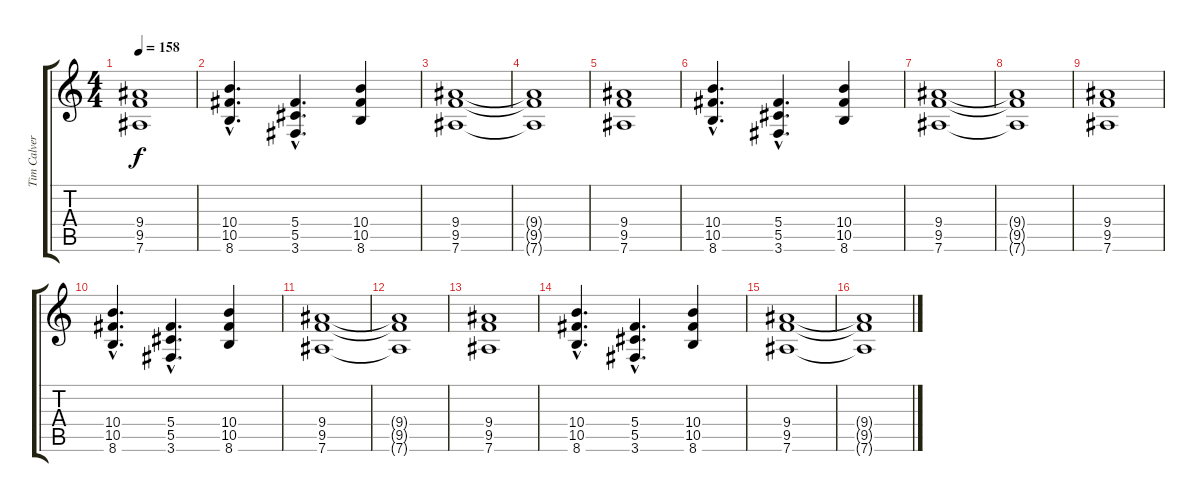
\track ("Tim Calvert Rthym" "Tim Calver") {instrument distortionguitar}
\staff {score tabs}
\tuning (Eb4 Bb3 Gb3 Db3 Ab2 Eb2) {hide}
\ts (4 4)
\tempo 158
\clef g2
\ks c
(9.4 9.5 7.6).1{dy f instrument distortionguitar} |
(10.4{hac} 10.5{hac} 8.6{hac}).4{d} (5.4{hac} 5.5{hac} 3.6{hac}).4{d} (10.4 10.5 8.6).4 |
(9.4 9.5 7.6).1 |
(9.4{t} 9.5{t} 7.6{t}).1 |
(9.4 9.5 7.6).1 |
(10.4{hac} 10.5{hac} 8.6{hac}).4{d} (5.4{hac} 5.5{hac} 3.6{hac}).4{d} (10.4 10.5 8.6).4 |
(9.4 9.5 7.6).1 |
(9.4{t} 9.5{t} 7.6{t}).1 |
(9.4 9.5 7.6).1 |
(10.4{hac} 10.5{hac} 8.6{hac}).4{d} (5.4{hac} 5.5{hac} 3.6{hac}).4{d} (10.4 10.5 8.6).4 |
(9.4 9.5 7.6).1 |
(9.4{t} 9.5{t} 7.6{t}).1 |
(9.4 9.5 7.6).1 |
(10.4{hac} 10.5{hac} 8.6{hac}).4{d} (5.4{hac} 5.5{hac} 3.6{hac}).4{d} (10.4 10.5 8.6).4 |
(9.4 9.5 7.6).1 |
(9.4{t} 9.5{t} 7.6{t}).1
